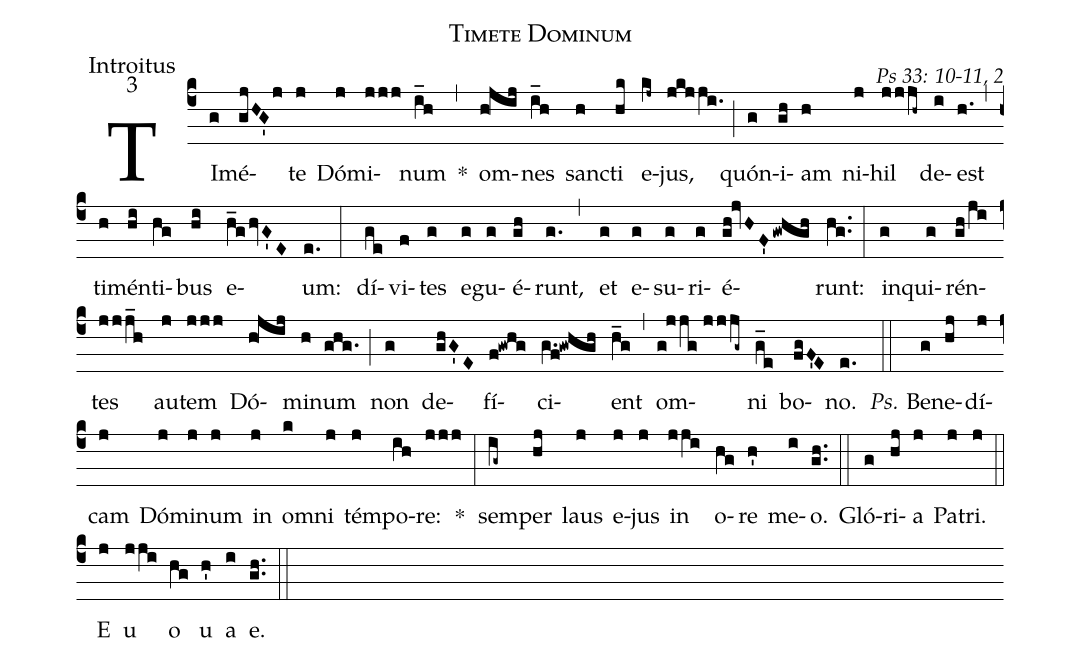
name: Timete Dominum;
office-part: Introitus;
mode: 3;
commentary: Ps 33: 10-11, 2;
%%
(c4) TI(g)mé(gjHG'j)te(j) Dó(j)mi(jjj)num(i_h) *(,) om(h!jij)nes(i_h) sanc(h)ti(hk) e(kj~)jus,(jkjji.) (;) quón(g)i(gh)am(h) ni(j)hil(jjjh~) de(i)est(h.) (,) ti(h)mén(hi)ti(hg)bus(hi) e(h_ghvG'E)um:(e.) (:)
dí(ge)vi(f)tes(g) e(g)gu(g)é(gh)runt,(g.) (,) et(g) e(g)su(g)ri(g)é(gh!jvHF'gwhgh)runt:(hg..) (:)
in(g)qui(g)rén(gh/ji)tes(jjj_h) au(j)tem(jjj) Dó(h!jij)mi(h)num(ghg.) (;) non(g) de(ghG'E)fí(f!gwhg)ci(g.f!gwhgh)ent(h_g) (,) om(g!jjg//jjjg~)ni(g_e) bo(fgF'E)no.(e.) (::)
<i>Ps.</i> Be(g)ne(hj)dí(j)cam(j) Dó(j)mi(j)num(j) in(j) om(k)ni(j) tém(j)po(ih)re:(jjj) *(:)
sem(ig~)per(hj) laus(j) e(j)jus(j) in(jji) o(hg)re(h') me(i)o.(gh..) (::)
Gló(g)ri(hj)a(j) Pa(j)tri.(j) (::)
<eu>E(j) u(jji) o(hg) u(h') a(i) e.</eu>(gh..) (::)
